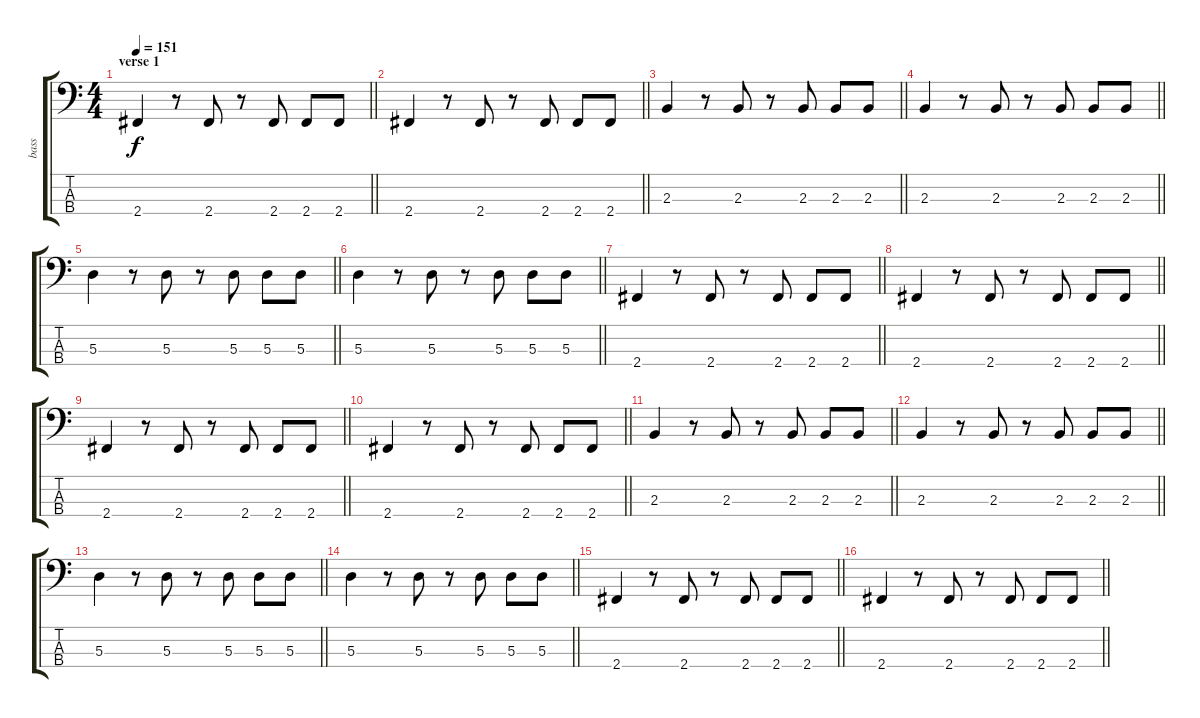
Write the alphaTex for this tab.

\track ("bass " "bass ") {instrument electricbassfinger}
\staff {score tabs}
\tuning (G2 D2 A1 E1) {hide}
\ts (4 4)
\section ("" "verse 1")
\tempo 151
\clef f4
\barLineRight lightlight
\ks c
2.4.4{dy f} r.8 2.4.8 r.8 2.4.8 2.4.8 2.4.8 |
\barLineRight lightlight
2.4.4 r.8 2.4.8 r.8 2.4.8 2.4.8 2.4.8 |
\barLineRight lightlight
2.3.4 r.8 2.3.8 r.8 2.3.8 2.3.8 2.3.8 |
\barLineRight lightlight
2.3.4 r.8 2.3.8 r.8 2.3.8 2.3.8 2.3.8 |
\barLineRight lightlight
5.3.4 r.8 5.3.8 r.8 5.3.8 5.3.8 5.3.8 |
\barLineRight lightlight
5.3.4 r.8 5.3.8 r.8 5.3.8 5.3.8 5.3.8 |
\barLineRight lightlight
2.4.4 r.8 2.4.8 r.8 2.4.8 2.4.8 2.4.8 |
\barLineRight lightlight
2.4.4 r.8 2.4.8 r.8 2.4.8 2.4.8 2.4.8 |
\barLineRight lightlight
2.4.4 r.8 2.4.8 r.8 2.4.8 2.4.8 2.4.8 |
\barLineRight lightlight
2.4.4 r.8 2.4.8 r.8 2.4.8 2.4.8 2.4.8 |
\barLineRight lightlight
2.3.4 r.8 2.3.8 r.8 2.3.8 2.3.8 2.3.8 |
\barLineRight lightlight
2.3.4 r.8 2.3.8 r.8 2.3.8 2.3.8 2.3.8 |
\barLineRight lightlight
5.3.4 r.8 5.3.8 r.8 5.3.8 5.3.8 5.3.8 |
\barLineRight lightlight
5.3.4 r.8 5.3.8 r.8 5.3.8 5.3.8 5.3.8 |
\barLineRight lightlight
2.4.4 r.8 2.4.8 r.8 2.4.8 2.4.8 2.4.8 |
\barLineRight lightlight
2.4.4 r.8 2.4.8 r.8 2.4.8 2.4.8 2.4.8
